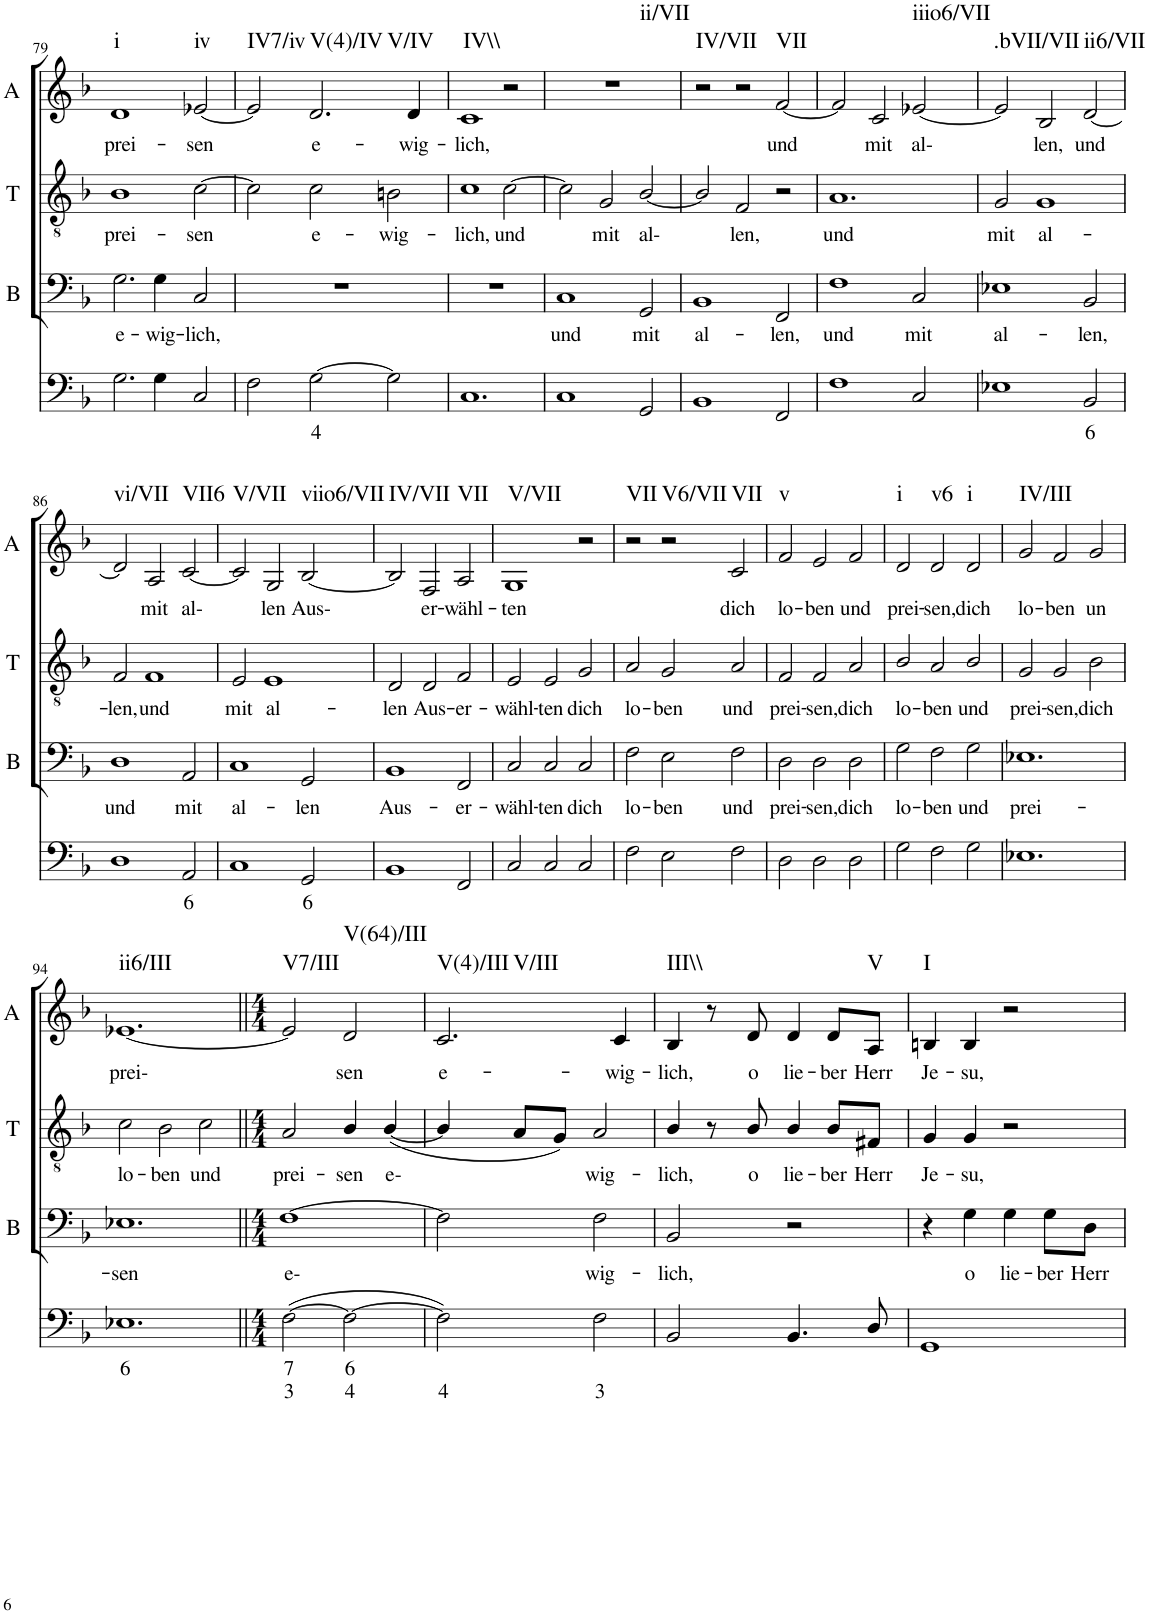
**kern	**text	**text	**kern	**text	**kern	**text	**kern	**text	**harte
*part4	*part4	*part4	*part3	*part3	*part2	*part2	*part1	*part1	*part1
*staff4	*staff4	*staff4	*staff3	*staff3	*staff2	*staff2	*staff1	*staff1	*
*I"Continuo	*	*	*I"Bass	*	*I"Tenor	*	*I"Alto	*	*
*	*	*	*I'B	*	*I'T	*	*I'A	*	*
!!LO:PB:g=z
*clefF4	*	*	*clefF4	*	*clefGv2	*	*clefG2	*	*
*k[b-]	*	*	*k[b-]	*	*k[b-]	*	*k[b-]	*	*
*M3/2	*	*	*M3/2	*	*M3/2	*	*M3/2	*	*
=79	=79	=79	=79	=79	=79	=79	=79	=79	=79
!	!	!	!	!LO:LY:b	!	!LO:LY:b	!	!LO:LY:b	!LO:H:kt=i
2.G\	.	.	2.G\	e-	1B-	prei-	1d	prei-	N
!	!	!	!	!LO:LY:b	!	!	!	!	!
4G\	.	.	4G\	wig-	.	.	.	.	.
!	!	!	!	!LO:LY:b	!	!LO:LY:b	!	!LO:LY:b	!LO:H:kt=iv
2C/	.	.	2C/	lich,	[2c\	sen	[2e-X/	sen	N
=80	=80	=80	=80	=80	=80	=80	=80	=80	=80
!	!	!	!	!	!	!	!	!	!LO:H:kt=IV7/iv
2F\	.	.	1.r	.	2c\]	.	2e-/]	.	N
!	!LO:LY:b	!	!	!	!	!LO:LY:b	!	!LO:LY:b	!LO:H:n=1:kt=V(4)/IV
!	!	!	!	!	!	!	!	!	!LO:H:n=2:kt=V/IV
[2G\	4	.	.	.	2c\	e-	2.d/	e-	N N
!	!	!	!	!	!	!LO:LY:b	!	!	!
2G\]	.	.	.	.	2Bn\	wig-	.	.	.
!	!	!	!	!	!	!	!	!LO:LY:b	!
.	.	.	.	.	.	.	4d/	wig-	.
=81	=81	=81	=81	=81	=81	=81	=81	=81	=81
!	!	!	!	!	!	!LO:LY:b	!	!LO:LY:b	!LO:H:kt=IV\\
1.C	.	.	1.r	.	1c	lich,	1c	lich,	N
!	!	!	!	!	!	!LO:LY:b	!	!	!
.	.	.	.	.	[2c\	und	2r	.	.
=82	=82	=82	=82	=82	=82	=82	=82	=82	=82
!	!	!	!	!LO:LY:b	!	!	!	!	!LO:H:kt=ii/VII
1C	.	.	1C	und	2c\]	.	1.r	.	N
!	!	!	!	!	!	!LO:LY:b	!	!	!
.	.	.	.	.	2G/	mit	.	.	.
!	!	!	!	!LO:LY:b	!	!LO:LY:b	!	!	!
2GG/	.	.	2GG/	mit	[2B-/	al-	.	.	.
=83	=83	=83	=83	=83	=83	=83	=83	=83	=83
!	!	!	!	!LO:LY:b	!	!	!	!	!LO:H:kt=IV/VII
1BB-	.	.	1BB-	al-	2B-/]	.	2r	.	N
!	!	!	!	!	!	!LO:LY:b	!	!	!
.	.	.	.	.	2F/	len,	2r	.	.
!	!	!	!	!LO:LY:b	!	!	!	!LO:LY:b	!LO:H:kt=VII
2FF/	.	.	2FF/	len,	2r	.	[2f/	und	N
=84	=84	=84	=84	=84	=84	=84	=84	=84	=84
!	!	!	!	!LO:LY:b	!	!LO:LY:b	!	!	!
1F	.	.	1F	und	1.A	und	2f/]	.	.
!	!	!	!	!	!	!	!	!LO:LY:b	!
.	.	.	.	.	.	.	2c/	mit	.
!	!	!	!	!LO:LY:b	!	!	!	!LO:LY:b	!LO:H:kt=iiio6/VII
2C/	.	.	2C/	mit	.	.	[2e-X/	al-	N
=85	=85	=85	=85	=85	=85	=85	=85	=85	=85
!	!	!	!	!LO:LY:b	!	!LO:LY:b	!	!	!LO:H:kt=.bVII/VII
1E-X	.	.	1E-X	al-	2G/	mit	2e-/]	.	N
!	!	!	!	!	!	!LO:LY:b	!	!LO:LY:b	!
.	.	.	.	.	1G	al-	2B-/	len,	.
!	!LO:LY:b	!	!	!LO:LY:b	!	!	!	!LO:LY:b	!LO:H:kt=ii6/VII
2BB-/	6	.	2BB-/	len,	.	.	[2d/	und	N
!!LO:LB:g=z
=86	=86	=86	=86	=86	=86	=86	=86	=86	=86
!	!	!	!	!LO:LY:b	!	!LO:LY:b	!	!	!LO:H:kt=vi/VII
1D	.	.	1D	und	2F/	len,	2d/]	.	N
!	!	!	!	!	!	!LO:LY:b	!	!LO:LY:b	!
.	.	.	.	.	1F	und	2A/	mit	.
!	!LO:LY:b	!	!	!LO:LY:b	!	!	!	!LO:LY:b	!LO:H:kt=VII6
2AA/	6	.	2AA/	mit	.	.	[2c/	al-	N
=87	=87	=87	=87	=87	=87	=87	=87	=87	=87
!	!	!	!	!LO:LY:b	!	!LO:LY:b	!	!	!LO:H:kt=V/VII
1C	.	.	1C	al-	2E/	mit	2c/]	.	N
!	!	!	!	!	!	!LO:LY:b	!	!LO:LY:b	!
.	.	.	.	.	1E	al-	2G/	len	.
!	!LO:LY:b	!	!	!LO:LY:b	!	!	!	!LO:LY:b	!LO:H:kt=viio6/VII
2GG/	6	.	2GG/	len	.	.	[2B-/	Aus-	N
=88	=88	=88	=88	=88	=88	=88	=88	=88	=88
!	!	!	!	!LO:LY:b	!	!LO:LY:b	!	!	!LO:H:kt=IV/VII
1BB-	.	.	1BB-	Aus-	2D/	len	2B-/]	.	N
!	!	!	!	!	!	!LO:LY:b	!	!LO:LY:b	!
.	.	.	.	.	2D/	Aus-	2F/	er-	.
!	!	!	!	!LO:LY:b	!	!LO:LY:b	!	!LO:LY:b	!LO:H:kt=VII
2FF/	.	.	2FF/	er-	2F/	er-	2A/	wähl-	N
=89	=89	=89	=89	=89	=89	=89	=89	=89	=89
!	!	!	!	!LO:LY:b	!	!LO:LY:b	!	!LO:LY:b	!LO:H:kt=V/VII
2C/	.	.	2C/	wähl-	2E/	wähl-	1G	ten	N
!	!	!	!	!LO:LY:b	!	!LO:LY:b	!	!	!
2C/	.	.	2C/	ten	2E/	ten	.	.	.
!	!	!	!	!LO:LY:b	!	!LO:LY:b	!	!	!
2C/	.	.	2C/	dich	2G/	dich	2r	.	.
=90	=90	=90	=90	=90	=90	=90	=90	=90	=90
!	!	!	!	!LO:LY:b	!	!LO:LY:b	!	!	!LO:H:kt=VII
2F\	.	.	2F\	lo-	2A/	lo-	2r	.	N
!	!	!	!	!LO:LY:b	!	!LO:LY:b	!	!	!LO:H:kt=V6/VII
2E\	.	.	2E\	ben	2G/	ben	2r	.	N
!	!	!	!	!LO:LY:b	!	!LO:LY:b	!	!LO:LY:b	!LO:H:kt=VII
2F\	.	.	2F\	und	2A/	und	2c/	dich	N
=91	=91	=91	=91	=91	=91	=91	=91	=91	=91
!	!	!	!	!LO:LY:b	!	!LO:LY:b	!	!LO:LY:b	!LO:H:kt=v
2D\	.	.	2D\	prei-	2F/	prei-	2f/	lo-	N
!	!	!	!	!LO:LY:b	!	!LO:LY:b	!	!LO:LY:b	!
2D\	.	.	2D\	sen,	2F/	sen,	2e/	ben	.
!	!	!	!	!LO:LY:b	!	!LO:LY:b	!	!LO:LY:b	!
2D\	.	.	2D\	dich	2A/	dich	2f/	und	.
=92	=92	=92	=92	=92	=92	=92	=92	=92	=92
!	!	!	!	!LO:LY:b	!	!LO:LY:b	!	!LO:LY:b	!LO:H:kt=i
2G\	.	.	2G\	lo-	2B-/	lo-	2d/	prei-	N
!	!	!	!	!LO:LY:b	!	!LO:LY:b	!	!LO:LY:b	!LO:H:kt=v6
2F\	.	.	2F\	ben	2A/	ben	2d/	sen,	N
!	!	!	!	!LO:LY:b	!	!LO:LY:b	!	!LO:LY:b	!LO:H:kt=i
2G\	.	.	2G\	und	2B-/	und	2d/	dich	N
=93	=93	=93	=93	=93	=93	=93	=93	=93	=93
!	!	!	!	!LO:LY:b	!	!LO:LY:b	!	!LO:LY:b	!LO:H:kt=IV/III
1.E-X	.	.	1.E-X	prei-	2G/	prei-	2g/	lo-	N
!	!	!	!	!	!	!LO:LY:b	!	!LO:LY:b	!
.	.	.	.	.	2G/	sen,	2f/	ben	.
!	!	!	!	!	!	!LO:LY:b	!	!LO:LY:b	!
.	.	.	.	.	2B-\	dich	2g/	un	.
!!LO:LB:g=z
=94	=94	=94	=94	=94	=94	=94	=94	=94	=94
!	!LO:LY:b	!	!	!LO:LY:b	!	!LO:LY:b	!	!LO:LY:b	!LO:H:kt=ii6/III
1.E-X	6	.	1.E-X	sen	2c\	lo-	[1.e-X	prei-	N
!	!	!	!	!	!	!LO:LY:b	!	!	!
.	.	.	.	.	2B-\	ben	.	.	.
!	!	!	!	!	!	!LO:LY:b	!	!	!
.	.	.	.	.	2c\	und	.	.	.
=95||	=95||	=95||	=95||	=95||	=95||	=95||	=95||	=95||	=95||
*M4/4	*	*	*M4/4	*	*M4/4	*	*M4/4	*	*
!	!LO:LY:b	!LO:LY:b	!	!LO:LY:b	!	!LO:LY:b	!	!	!LO:H:kt=V7/III
([2F\	7	3	[1F	e-	2A/	prei-	2e-/]	.	N
!	!LO:LY:b	!LO:LY:b	!	!	!	!LO:LY:b	!	!LO:LY:b	!LO:H:kt=V(64)/III
2F\_	6	4	.	.	4B-/	sen	2d/	sen	N
!	!	!	!	!	!	!LO:LY:b	!	!	!
.	.	.	.	.	([4B-/	e-	.	.	.
=96	=96	=96	=96	=96	=96	=96	=96	=96	=96
!	!	!LO:LY:b	!	!	!	!	!	!LO:LY:b	!LO:H:n=1:kt=V(4)/III
!	!	!	!	!	!	!	!	!	!LO:H:n=2:kt=V/III
2F\])	.	4	2F\]	.	4B-/]	.	2.c/	e-	N N
.	.	.	.	.	8A/L	.	.	.	.
.	.	.	.	.	8G/J)	.	.	.	.
!	!	!LO:LY:b	!	!LO:LY:b	!	!LO:LY:b	!	!	!
2F\	.	3	2F\	wig-	2A/	wig-	.	.	.
!	!	!	!	!	!	!	!	!LO:LY:b	!
.	.	.	.	.	.	.	4c/	wig-	.
=97	=97	=97	=97	=97	=97	=97	=97	=97	=97
!	!	!	!	!LO:LY:b	!	!LO:LY:b	!	!LO:LY:b	!LO:H:kt=III\\
2BB-/	.	.	2BB-/	lich,	4B-/	lich,	4B-/	lich,	N
.	.	.	.	.	8r	.	8r	.	.
!	!	!	!	!	!	!LO:LY:b	!	!LO:LY:b	!
.	.	.	.	.	8B-/	o	8d/	o	.
!	!	!	!	!	!	!LO:LY:b	!	!LO:LY:b	!
4.BB-/	.	.	2r	.	4B-/	lie-	4d/	lie-	.
!	!	!	!	!	!	!LO:LY:b	!	!LO:LY:b	!
.	.	.	.	.	8B-/L	ber	8d/L	ber	.
!	!	!	!	!	!	!LO:LY:b	!	!LO:LY:b	!LO:H:kt=V
8D/	.	.	.	.	8F#X/J	Herr	8A/J	Herr	N
=98	=98	=98	=98	=98	=98	=98	=98	=98	=98
!	!	!	!	!	!	!LO:LY:b	!	!LO:LY:b	!LO:H:kt=I
1GG	.	.	4r	.	4G/	Je-	4Bn/	Je-	N
!	!	!	!	!LO:LY:b	!	!LO:LY:b	!	!LO:LY:b	!
.	.	.	4G\	o	4G/	su,	4B/	su,	.
!	!	!	!	!LO:LY:b	!	!	!	!	!
.	.	.	4G\	lie-	2r	.	2r	.	.
!	!	!	!	!LO:LY:b	!	!	!	!	!
.	.	.	8G\L	ber	.	.	.	.	.
!	!	!	!	!LO:LY:b	!	!	!	!	!
.	.	.	8D\J	Herr	.	.	.	.	.
=	=	=	=	=	=	=	=	=	=
*-	*-	*-	*-	*-	*-	*-	*-	*-	*-
